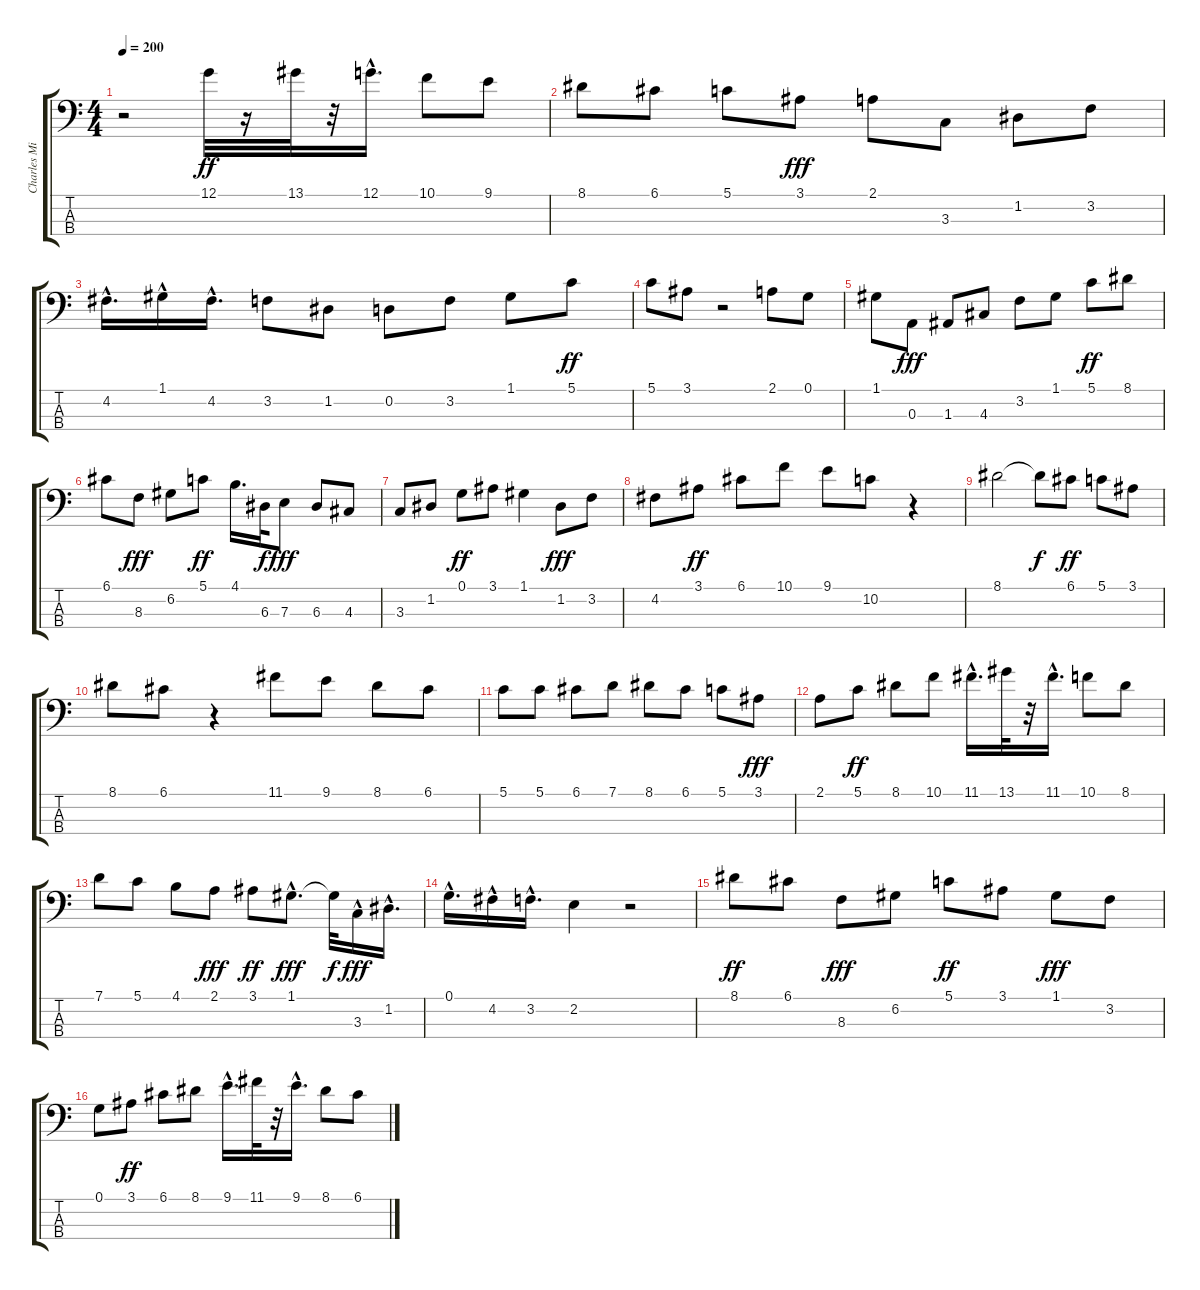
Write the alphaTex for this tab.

\track ("Charles Mingus" "Charles Mi") {instrument acousticbass}
\staff {score tabs}
\tuning (G2 D2 A1 E1) {hide}
\ts (4 4)
\tempo 200
\clef f4
\ks c
r.2{dy ff instrument acousticbass} 12.1.32 r.16 13.1.32 r.32 12.1{hac}.16{d} 10.1.8 9.1.8 |
8.1.8 6.1.8 5.1.8 3.1.8{dy fff} 2.1.8 3.3.8 1.2.8 3.2.8 |
4.2{hac}.16{d} 1.1{hac}.16 4.2{hac}.16{d} 3.2.8 1.2.8 0.2.8 3.2.8 1.1.8 5.1.8{dy ff} |
5.1.8 3.1.8 r.2 2.1.8 0.1.8 |
1.1.8 0.3.8{dy fff} 1.3.8 4.3.8 3.2.8 1.1.8 5.1.8{dy ff} 8.1.8 |
6.1.8 8.3.8{dy fff} 6.2.8 5.1.8{dy ff} 4.1.16{d} 6.3.32{dy f} 7.3.8{dy fff} 6.3.8 4.3.8 |
3.3.8 1.2.8 0.1.8{dy ff} 3.1.8 1.1.4 1.2.8{dy fff} 3.2.8 |
4.2.8 3.1.8{dy ff} 6.1.8 10.1.8 9.1.8 10.2.8 r.4 |
8.1.2 8.1{t}.8{dy f} 6.1.8{dy ff} 5.1.8 3.1.8 |
8.1.8 6.1.8 r.4 11.1.8 9.1.8 8.1.8 6.1.8 |
5.1.8 5.1.8 6.1.8 7.1.8 8.1.8 6.1.8 5.1.8 3.1.8{dy fff} |
2.1.8 5.1.8{dy ff} 8.1.8 10.1.8 11.1{hac}.16{d} 13.1.32 r.32 11.1{hac}.16{d} 10.1.8 8.1.8 |
7.1.8 5.1.8 4.1.8 2.1.8{dy fff} 3.1.8{dy ff} 1.1{hac}.8{d dy fff} 1.1{t}.32{dy f} 3.3{hac}.16{dy fff} 1.2{hac}.16{d} |
0.1{hac}.16{d} 4.2{hac}.16 3.2{hac}.16{d} 2.2.4 r.2 |
8.1.8{dy ff} 6.1.8 8.3.8{dy fff} 6.2.8 5.1.8{dy ff} 3.1.8 1.1.8{dy fff} 3.2.8 |
0.1.8 3.1.8{dy ff} 6.1.8 8.1.8 9.1{hac}.16{d} 11.1.32 r.32 9.1{hac}.16{d} 8.1.8 6.1.8
